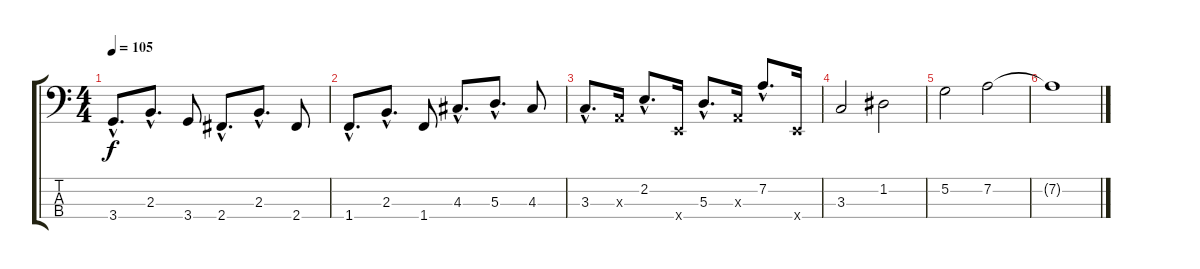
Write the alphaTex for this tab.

\track "" {instrument electricbassfinger}
\staff {score tabs}
\tuning (G2 D2 A1 E1) {hide}
\ts (4 4)
\tempo 105
\clef f4
\ks c
3.4{hac}.8{d dy f} 2.3{hac}.8{d} 3.4.8 2.4{hac}.8{d} 2.3{hac}.8{d} 2.4.8 |
1.4{hac}.8{d} 2.3{hac}.8{d} 1.4.8 4.3{hac}.8{d} 5.3{hac}.8{d} 4.3.8 |
3.3{hac}.8{d} 0.3{x}.16 2.2{hac}.8{d} 0.4{x}.16 5.3{hac}.8{d} 0.3{x}.16 7.2{hac}.8{d} 0.4{x}.16 |
3.3.2 1.2.2 |
5.2.2 7.2.2 |
7.2{t}.1
